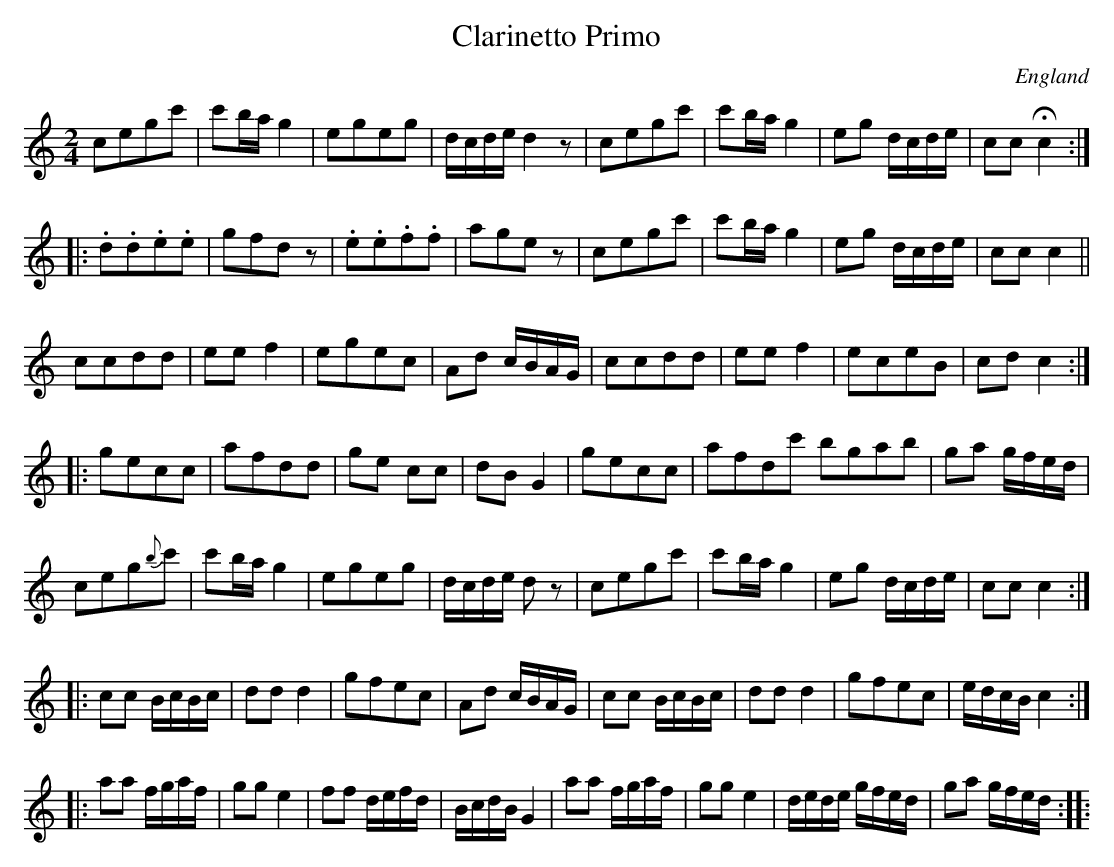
X:1
T:Clarinetto Primo
L:1/8
M:2/4
O:England
K:C
cegc' | c'b/a/ g2 | egeg        | d/c/d/e/ d2z |\
cegc' | c'b/a/ g2 | eg d/c/d/e/ | cc Hc2      ::
.d.d.e.e | gfdz      | .e.e.f.f    | agez | \
cegc'    | c'b/a/ g2 | eg d/c/d/e/ | cc c2 ||
ccdd | ee f2 | egec | Ad c/B/A/G/ | \
ccdd | ee f2 | eceB | cd c2 ::
gecc | afdd  | ge cc | dB G2 | \
gecc | afdc'   bgab  | ga g/f/e/d/ |
ceg{b}c' | c'b/a/ g2 | egeg        | d/c/d/e/ dz | \
cegc'    | c'b/a/ g2 | eg d/c/d/e/ | cc c2 ::
cc B/c/B/c/ | dd d2 | gfec | Ad c/B/A/G/ | \
cc B/c/B/c/ | dd d2 | gfec | e/d/c/B/ c2 ::
aa f/g/a/f/ | gg e2 | ff d/e/f/d/       | B/c/d/B/ G2 | \
aa f/g/a/f/ | gg e2 | d/e/d/e/ g/f/e/d/ | ga g/f/e/d/ ::
